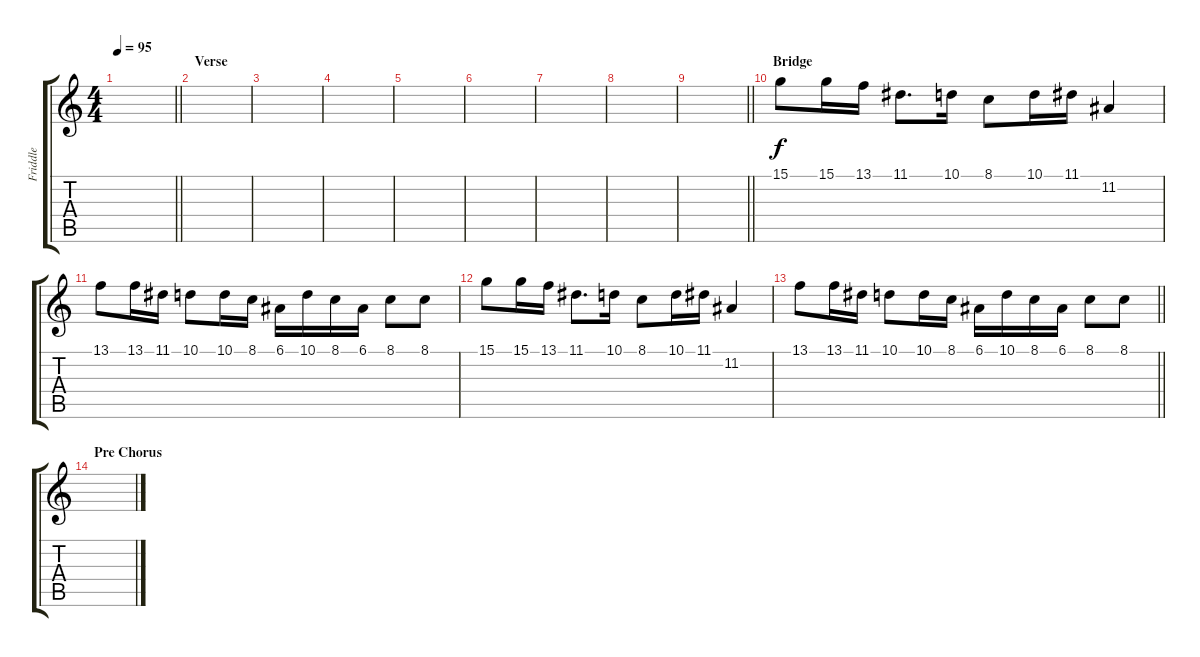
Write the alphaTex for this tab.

\track ("Friddle" "Friddle") {instrument violin}
\staff {score tabs}
\tuning (E4 B3 G3 D3 A2 E2) {hide}
\ts (4 4)
\tempo 95
\clef g2
\barLineRight lightlight
\ks c
|
\section ("" "Verse")
|
|
|
|
|
|
|
\barLineRight lightlight
|
\section ("" "Bridge")
15.1.8 15.1.16 13.1.16 11.1.8{d} 10.1.16 8.1.8 10.1.16 11.1.16 11.2.4 |
13.1.8 13.1.16 11.1.16 10.1.8 10.1.16 8.1.16 6.1.16 10.1.16 8.1.16 6.1.16 8.1.8 8.1.8 |
15.1.8 15.1.16 13.1.16 11.1.8{d} 10.1.16 8.1.8 10.1.16 11.1.16 11.2.4 |
\barLineRight lightlight
13.1.8 13.1.16 11.1.16 10.1.8 10.1.16 8.1.16 6.1.16 10.1.16 8.1.16 6.1.16 8.1.8 8.1.8 |
\section ("" "Pre Chorus")
